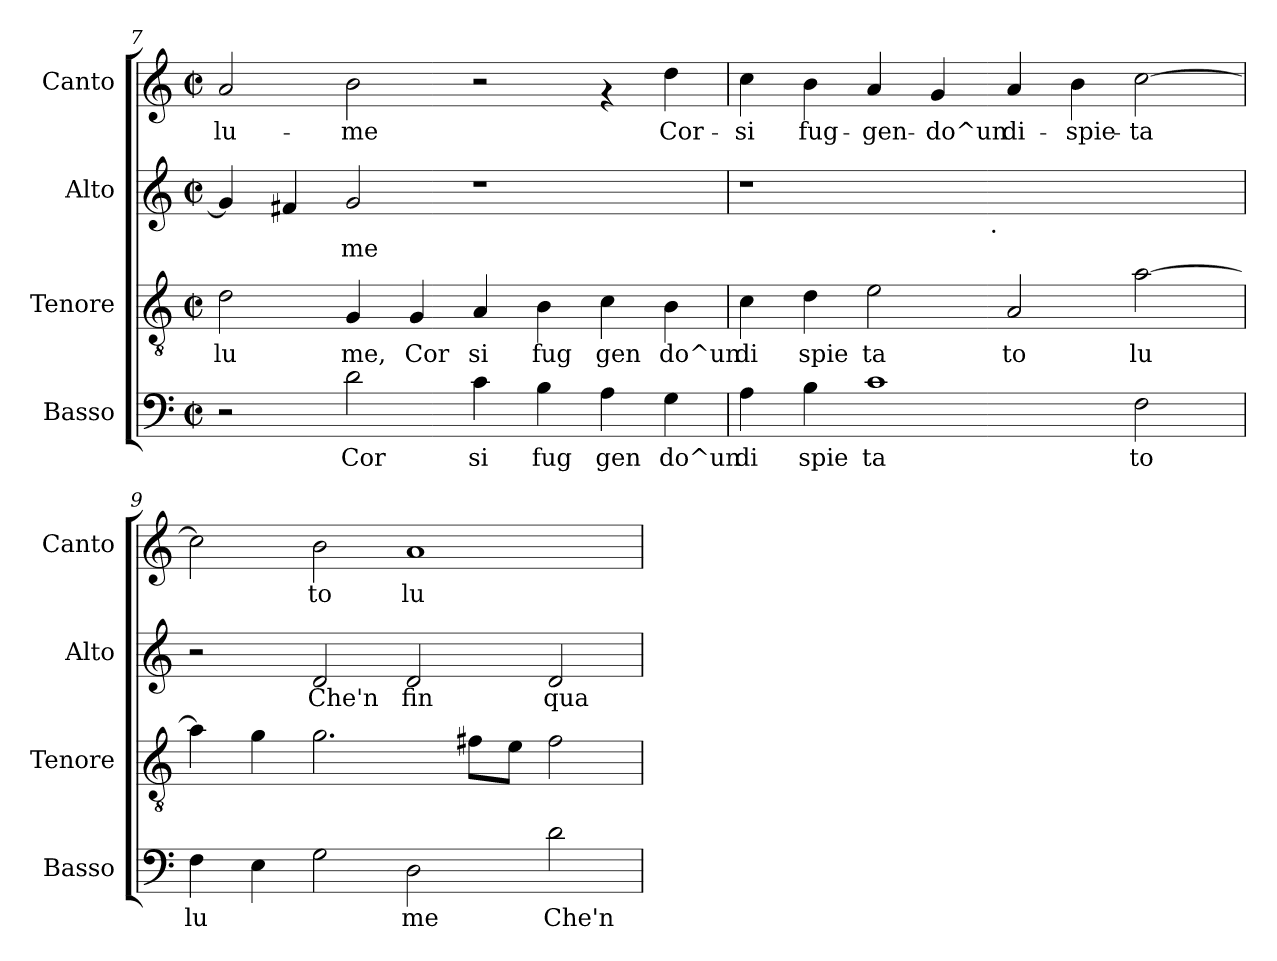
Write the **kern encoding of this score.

**kern	**text	**kern	**text	**kern	**text	**kern	**text
*part4	*part4	*part3	*part3	*part2	*part2	*part1	*part1
*staff4	*staff4	*staff3	*staff3	*staff2	*staff2	*staff1	*staff1
*I"Basso	*	*I"Tenore	*	*I"Alto	*	*I"Canto	*
*I'Basso	*	*I'Tenore	*	*I'Alto	*	*I'Canto	*
*clefF4	*	*clefGv2	*	*clefG2	*	*clefG2	*
*k[]	*	*k[]	*	*k[]	*	*k[]	*
*C:	*	*C:	*	*C:	*	*C:	*
*M2/2	*	*M2/2	*	*M2/2	*	*M2/2	*
*met(c|)	*	*met(c|)	*	*met(c|)	*	*met(c|)	*
=7	=7	=7	=7	=7	=7	=7	=7
!	!	!	!LO:LY:b:cj	!	!LO:LY:b:cj	!	!LO:LY:b:cj
2r	.	2d\	lu	4g/]	.	2a/	lu-
!	!	!	!	!	!LO:LY:b:cj	!	!
.	.	.	.	4f#/	.	.	.
!	!LO:LY:b:cj	!	!LO:LY:b:cj	!	!LO:LY:b:cj	!	!LO:LY:b:cj
2d\	Cor	4G/	me,	2g/	me	2b\	-me
!	!	!	!LO:LY:b:cj	!	!	!	!
.	.	4G/	Cor	.	.	.	.
!	!LO:LY:b:cj	!	!LO:LY:b:cj	!	!	!	!
4c\	si	4A/	si	1r	.	2r	.
!	!LO:LY:b:cj	!	!LO:LY:b:cj	!	!	!	!
4B\	fug	4B\	fug	.	.	.	.
!	!LO:LY:b:cj	!	!LO:LY:b:cj	!	!	!	!
4A\	gen	4c\	gen	.	.	4rf	.
!	!LO:LY:b:cj	!	!LO:LY:b:cj	!	!	!	!LO:LY:b:cj
4G\	do^un	4B\	do^un	.	.	4dd\	Cor-
=8	=8	=8	=8	=8	=8	=8	=8
!	!LO:LY:b:cj	!	!LO:LY:b:cj	!	!	!	!LO:LY:b:cj
*	*	*	*	*^	*	*	*
4A\	di	4c\	di	1r	2ryy	.	4cc\	-si
!	!LO:LY:b:cj	!	!LO:LY:b:cj	!	!	!	!	!LO:LY:b:cj
4B\	spie	4d\	spie	.	.	.	4b\	fug-
!	!LO:LY:b:cj	!	!LO:LY:b:cj	!	!	!	!	!LO:LY:b:cj
1c	ta	2e\	ta	.	4...ryy	.	4a/	-gen-
!	!	!	!	!	!	!	!	!LO:LY:b:cj
.	.	.	.	.	.	.	4g/	-do^un
!	!	!	!	!	!LO:TX:b:t=.	!	!	!
.	.	.	.	.	1ryy	.	.	.
!	!	!	!LO:LY:b:cj	!	!	!	!	!LO:LY:b:cj
.	.	2A/	to	1ryy	.	.	4a/	di-
!	!	!	!	!	!	!	!	!LO:LY:b:cj
.	.	.	.	.	.	.	4b\	-spie-
!	!LO:LY:b:cj	!	!LO:LY:b:cj	!	!	!	!	!LO:LY:b:cj
2F\	to	[<2a\	lu	.	.	.	[<2cc\	-ta-
.	.	.	.	.	32ryy	.	.	.
!!LO:PB:g=z
=9	=9	=9	=9	=9	=9	=9	=9	=9
!	!LO:LY:b:cj	!	!LO:LY:b:cj	!	!	!	!	!LO:LY:b:cj
*	*	*	*	*v	*v	*	*	*
4F\	lu	4a\]	.	2r	.	2cc\]	--
!	!LO:LY:b:cj	!	!LO:LY:b:cj	!	!	!	!
4E\	.	4g\	.	.	.	.	.
!	!LO:LY:b:cj	!	!LO:LY:b:cj	!	!LO:LY:b:cj	!	!LO:LY:b:cj
2G\	.	2.g\	.	2d/	Che'n	2b\	-to
!	!LO:LY:b:cj	!	!	!	!LO:LY:b:cj	!	!LO:LY:b:cj
2D\	me	.	.	2d/	fin	1a	lu
!	!	!	!LO:LY:b:cj	!	!	!	!
.	.	8f#\L	.	.	.	.	.
!	!	!	!LO:LY:b:cj	!	!	!	!
.	.	8e\J	.	.	.	.	.
!	!LO:LY:b:cj	!	!LO:LY:b:cj	!	!LO:LY:b:cj	!	!
2d\	Che'n	2f#\	.	2d/	qua	.	.
=	=	=	=	=	=	=	=
*-	*-	*-	*-	*-	*-	*-	*-
